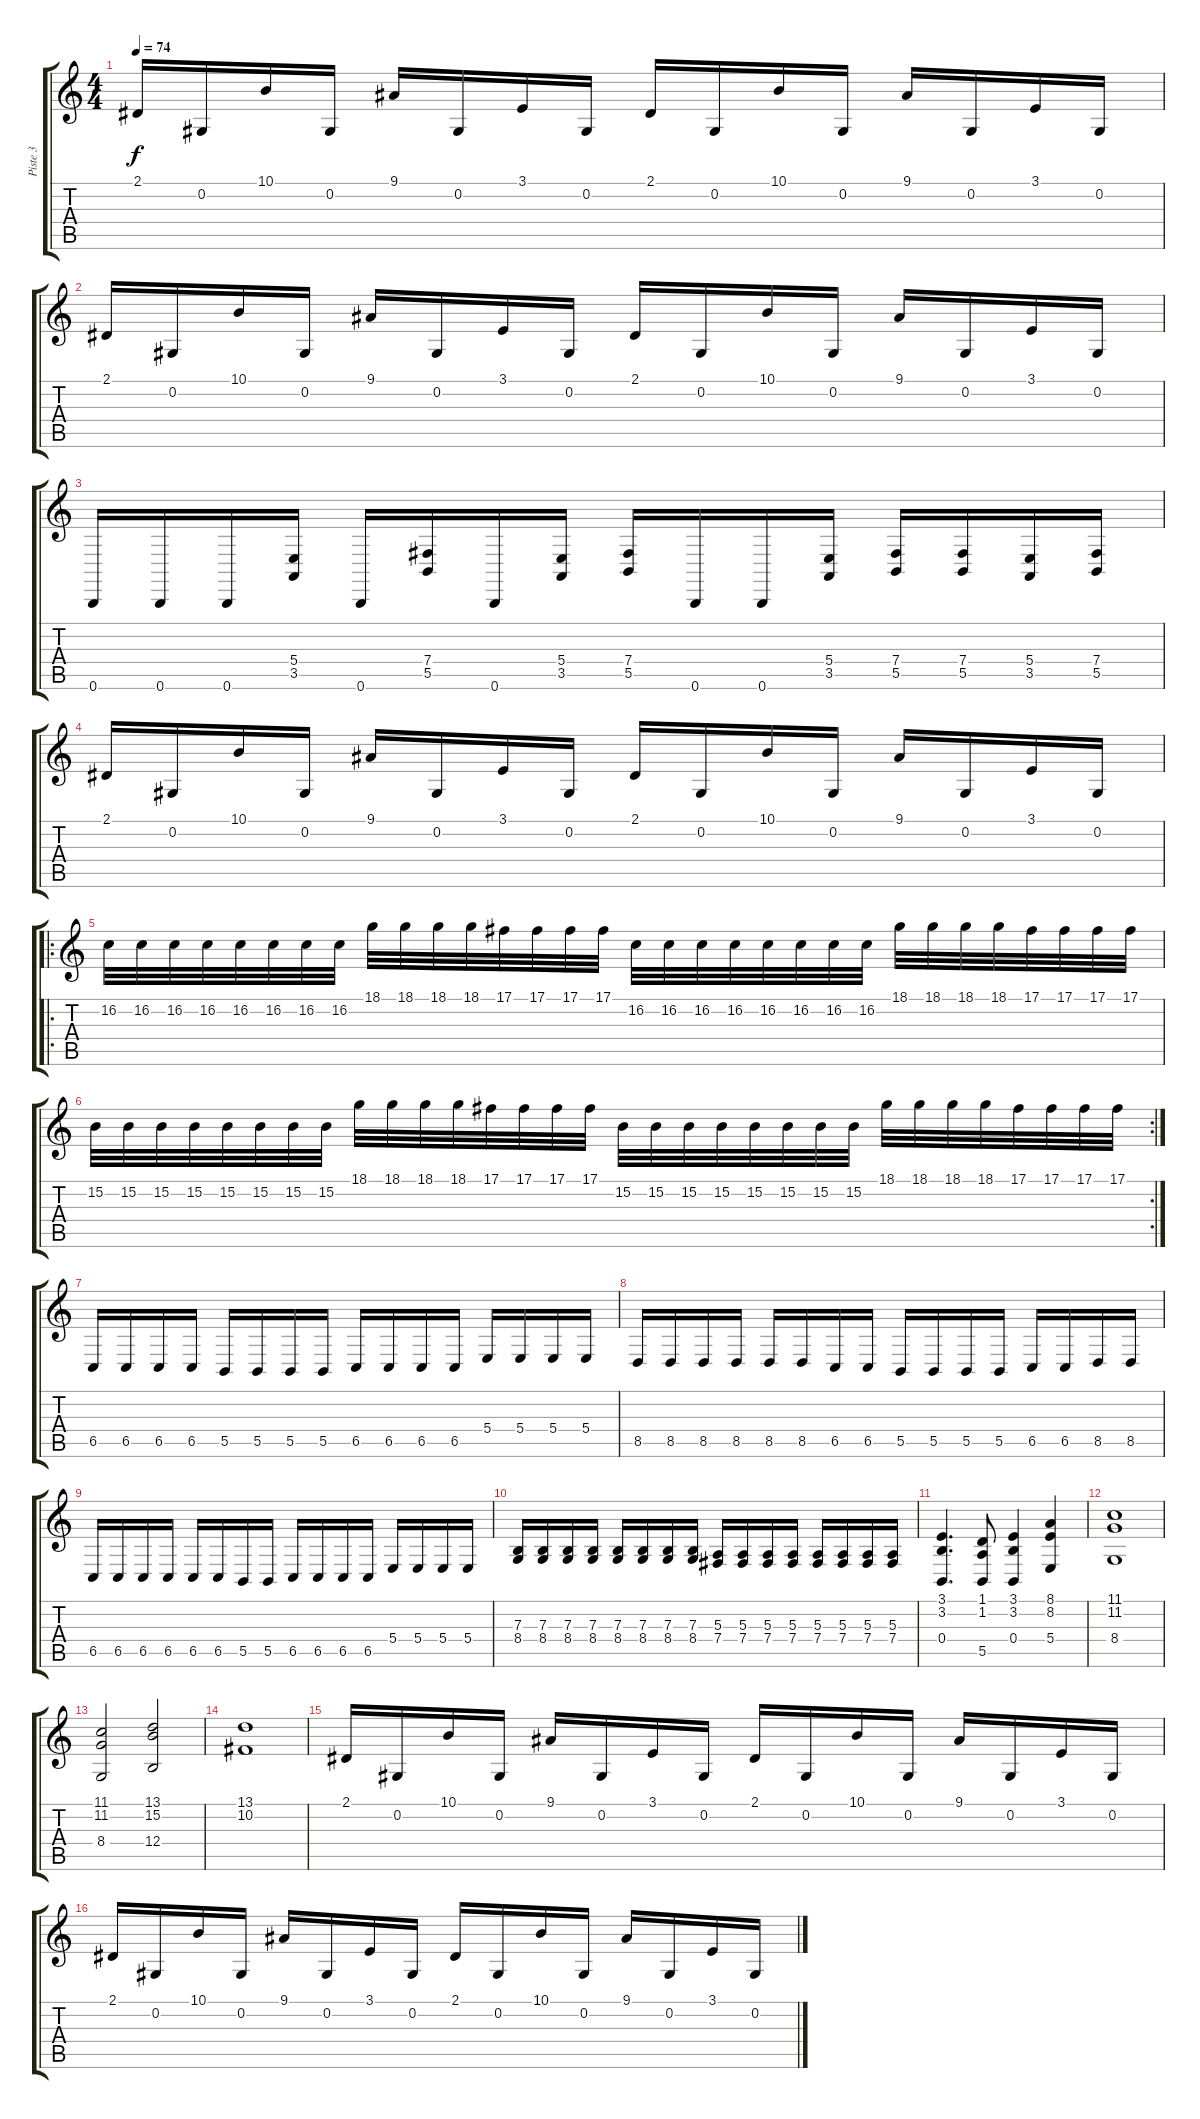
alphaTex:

\track ("Piste 3" "Piste 3") {instrument voiceoohs}
\staff {score tabs}
\tuning (Db4 Ab3 E3 B2 Gb2 B1) {hide}
\ts (4 4)
\tempo 74
\clef g2
\ks c
2.1.16{dy f} 0.2.16 10.1.16 0.2.16 9.1.16 0.2.16 3.1.16 0.2.16 2.1.16 0.2.16 10.1.16 0.2.16 9.1.16 0.2.16 3.1.16 0.2.16 |
2.1.16 0.2.16 10.1.16 0.2.16 9.1.16 0.2.16 3.1.16 0.2.16 2.1.16 0.2.16 10.1.16 0.2.16 9.1.16 0.2.16 3.1.16 0.2.16 |
0.6.16 0.6.16 0.6.16 (5.4 3.5).16 0.6.16 (7.4 5.5).16 0.6.16 (5.4 3.5).16 (7.4 5.5).16 0.6.16 0.6.16 (5.4 3.5).16 (7.4 5.5).16 (7.4 5.5).16 (5.4 3.5).16 (7.4 5.5).16 |
2.1.16 0.2.16 10.1.16 0.2.16 9.1.16 0.2.16 3.1.16 0.2.16 2.1.16 0.2.16 10.1.16 0.2.16 9.1.16 0.2.16 3.1.16 0.2.16 |
\ro
16.2.32{volume 10 instrument lead1square} 16.2.32 16.2.32 16.2.32 16.2.32 16.2.32 16.2.32 16.2.32 18.1.32 18.1.32 18.1.32 18.1.32 17.1.32 17.1.32 17.1.32 17.1.32 16.2.32 16.2.32 16.2.32 16.2.32 16.2.32 16.2.32 16.2.32 16.2.32 18.1.32 18.1.32 18.1.32 18.1.32 17.1.32 17.1.32 17.1.32 17.1.32 |
\rc 2
15.2.32 15.2.32 15.2.32 15.2.32 15.2.32 15.2.32 15.2.32 15.2.32 18.1.32 18.1.32 18.1.32 18.1.32 17.1.32 17.1.32 17.1.32 17.1.32 15.2.32 15.2.32 15.2.32 15.2.32 15.2.32 15.2.32 15.2.32 15.2.32 18.1.32 18.1.32 18.1.32 18.1.32 17.1.32 17.1.32 17.1.32 17.1.32 |
6.5.16 6.5.16 6.5.16 6.5.16 5.5.16 5.5.16 5.5.16 5.5.16 6.5.16 6.5.16 6.5.16 6.5.16 5.4.16 5.4.16 5.4.16 5.4.16 |
8.5.16 8.5.16 8.5.16 8.5.16 8.5.16 8.5.16 6.5.16 6.5.16 5.5.16 5.5.16 5.5.16 5.5.16 6.5.16 6.5.16 8.5.16 8.5.16 |
6.5.16 6.5.16 6.5.16 6.5.16 6.5.16 6.5.16 5.5.16 5.5.16 6.5.16 6.5.16 6.5.16 6.5.16 5.4.16 5.4.16 5.4.16 5.4.16 |
(7.3 8.4).16 (7.3 8.4).16 (7.3 8.4).16 (7.3 8.4).16 (7.3 8.4).16 (7.3 8.4).16 (7.3 8.4).16 (7.3 8.4).16 (5.3 7.4).16 (5.3 7.4).16 (5.3 7.4).16 (5.3 7.4).16 (5.3 7.4).16 (5.3 7.4).16 (5.3 7.4).16 (5.3 7.4).16 |
(3.1 3.2 0.4).4{d} (1.1 1.2 5.5).8 (3.1 3.2 0.4).4 (8.1 8.2 5.4).4 |
(11.1 11.2 8.4).1 |
(11.1 11.2 8.4).2 (13.1 15.2 12.4).2 |
(13.1 10.2).1 |
2.1.16 0.2.16 10.1.16 0.2.16 9.1.16 0.2.16 3.1.16 0.2.16 2.1.16 0.2.16 10.1.16 0.2.16 9.1.16 0.2.16 3.1.16 0.2.16 |
2.1.16 0.2.16 10.1.16 0.2.16 9.1.16 0.2.16 3.1.16 0.2.16 2.1.16 0.2.16 10.1.16 0.2.16 9.1.16 0.2.16 3.1.16 0.2.16
